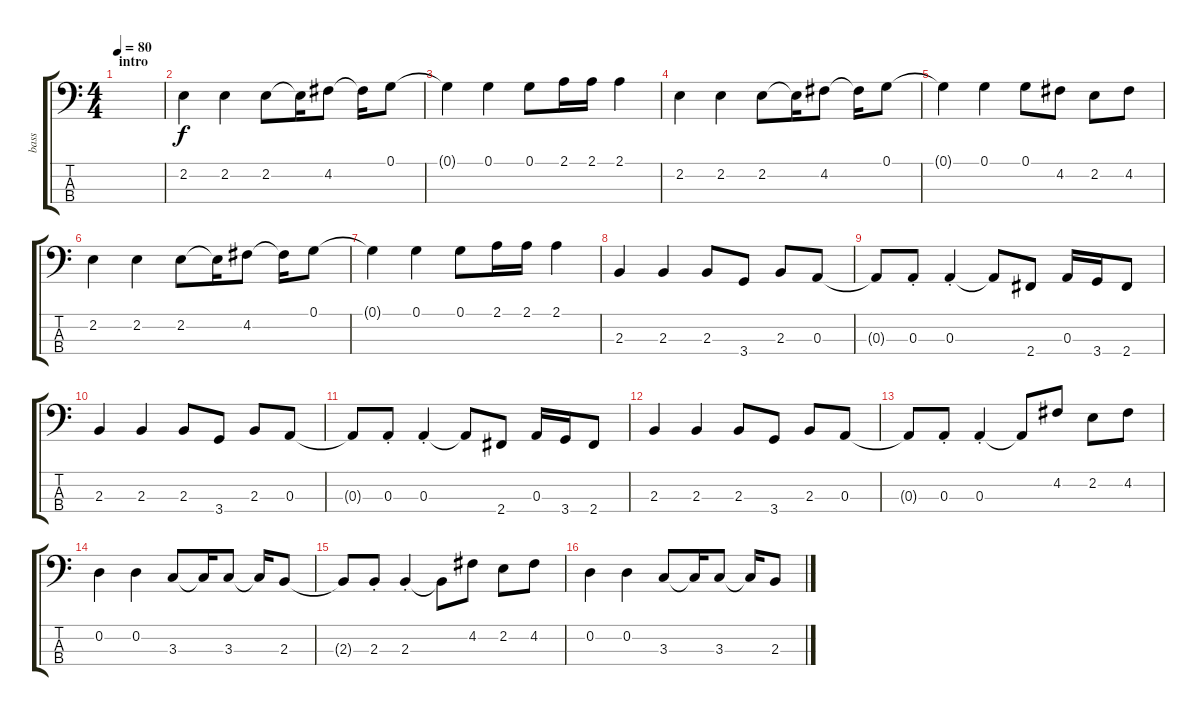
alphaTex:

\track ("bass" "bass") {instrument electricbassfinger}
\staff {score tabs}
\tuning (G2 D2 A1 E1) {hide}
\ts (4 4)
\section ("" "intro")
\tempo 80
\clef f4
\ks c
|
2.2.4 2.2.4 2.2.8 2.2{t}.16 4.2.8 4.2{t}.16 0.1.8 |
0.1{t}.4 0.1.4 0.1.8 2.1.16 2.1.16 2.1.4 |
2.2.4 2.2.4 2.2.8 2.2{t}.16 4.2.8 4.2{t}.16 0.1.8 |
0.1{t}.4 0.1.4 0.1.8 4.2.8 2.2.8 4.2.8 |
2.2.4 2.2.4 2.2.8 2.2{t}.16 4.2.8 4.2{t}.16 0.1.8 |
0.1{t}.4 0.1.4 0.1.8 2.1.16 2.1.16 2.1.4 |
2.3.4 2.3.4 2.3.8 3.4.8 2.3.8 0.3.8 |
0.3{t}.8 0.3{st}.8 0.3{st}.4 0.3{t}.8 2.4.8 0.3.16 3.4.16 2.4.8 |
2.3.4 2.3.4 2.3.8 3.4.8 2.3.8 0.3.8 |
0.3{t}.8 0.3{st}.8 0.3{st}.4 0.3{t}.8 2.4.8 0.3.16 3.4.16 2.4.8 |
2.3.4 2.3.4 2.3.8 3.4.8 2.3.8 0.3.8 |
0.3{t}.8 0.3{st}.8 0.3{st}.4 0.3{t}.8 4.2.8 2.2.8 4.2.8 |
0.2.4 0.2.4 3.3.8 3.3{t}.16 3.3.8 3.3{t}.16 2.3.8 |
2.3{t}.8 2.3{st}.8 2.3{st}.4 2.3{t}.8 4.2.8 2.2.8 4.2.8 |
0.2.4 0.2.4 3.3.8 3.3{t}.16 3.3.8 3.3{t}.16 2.3.8
